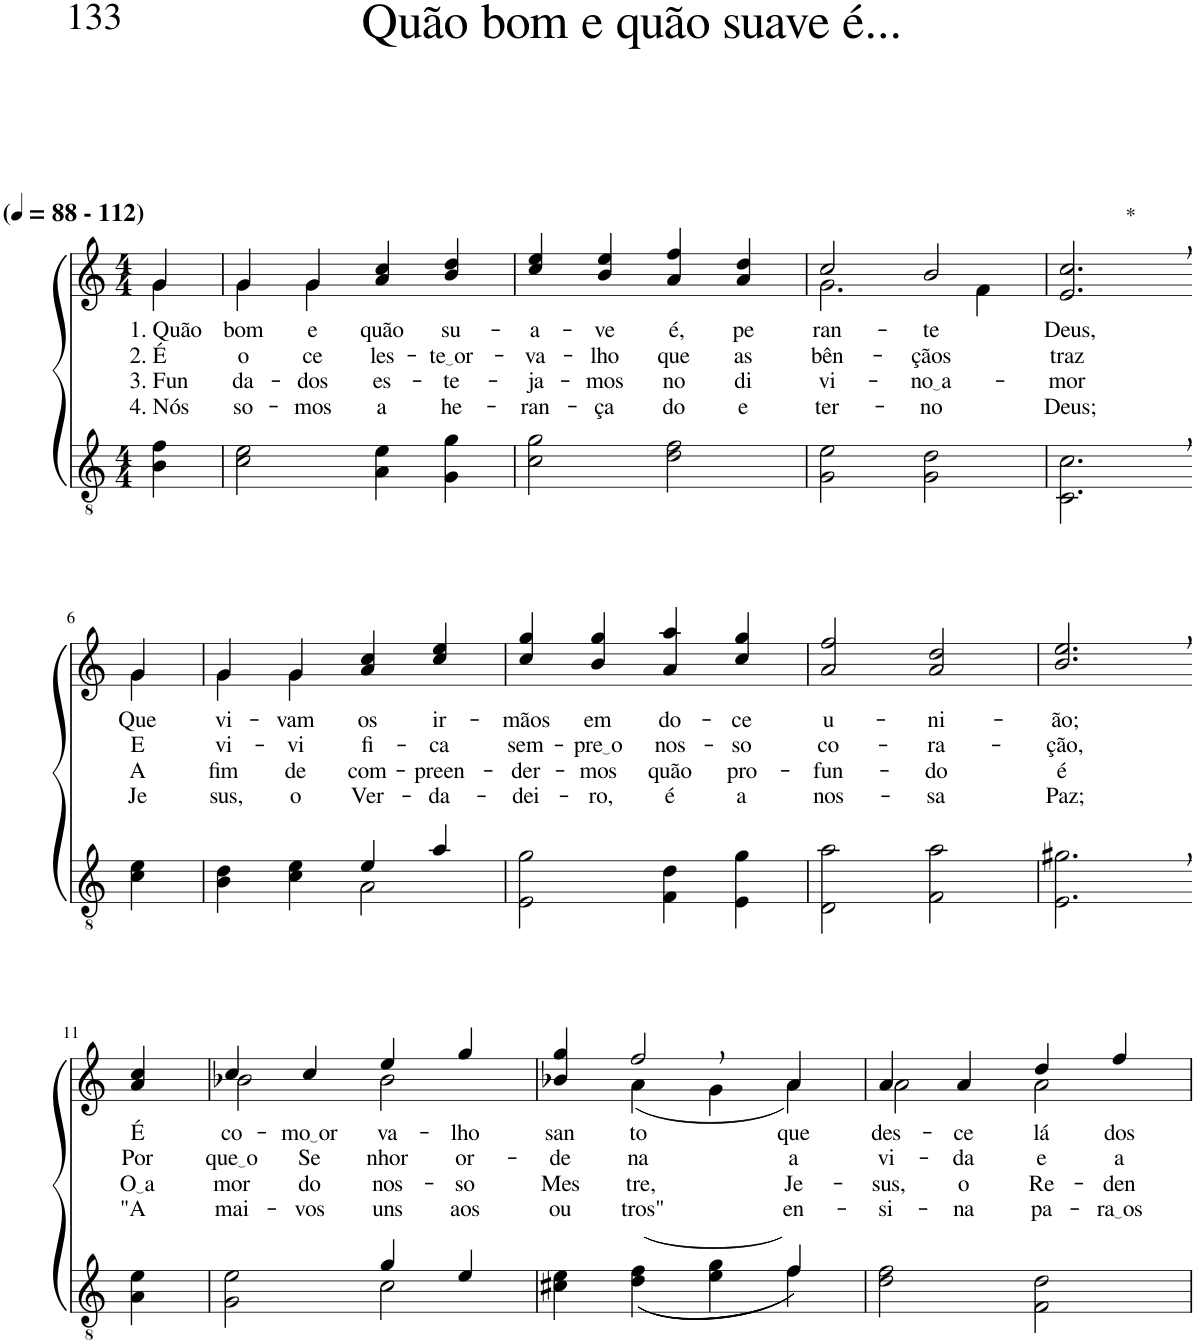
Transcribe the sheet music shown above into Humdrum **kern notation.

**kern	**kern	**text	**text	**text	**text
*part2	*part1	*part1	*part1	*part1	*part1
*staff2	*staff1	*staff1	*staff1	*staff1	*staff1
*I"Parte III e IV	*I"Parte I e II	*	*	*	*
*clefGv2	*clefG2	*	*	*	*
*Trd4c7	*Trd4c7	*	*	*	*
*k[]	*k[]	*	*	*	*
*M4/4	*M4/4	*	*	*	*
*MM88	*MM88	*	*	*	*
=1	=1	=1	=1	=1	=1
!	!LO:TX:a:B:t=(	!	!	!	!
!	!LO:TX:a:B:t=- 112)	!	!	!	!
!	!	!LO:LY:b	!LO:LY:b	!LO:LY:b	!LO:LY:b
*	*^	*	*	*	*
4B\ 4f\	4g\	4g/	1. Quão	2. É	3. Fun-	4. Nós
=2	=2	=2	=2	=2	=2	=2
!	!	!	!LO:LY:b	!LO:LY:b	!LO:LY:b	!LO:LY:b
2c\ 2e\	4g/	4g\	bom	o	-da-	so-
!	!	!	!LO:LY:b	!LO:LY:b	!LO:LY:b	!LO:LY:b
.	4g/	4g\	e	ce-	-dos	-mos
!	!	!	!LO:LY:b	!LO:LY:b	!LO:LY:b	!LO:LY:b
4A\ 4e\	4a/ 4cc/	2ryy	quão	-les-	es-	a
!	!	!	!LO:LY:b	!LO:LY:b	!LO:LY:b	!LO:LY:b
4G\ 4g\	4b/ 4dd/	.	su-	te or	-te-	he-
*	*v	*v	*	*	*	*
=3	=3	=3	=3	=3	=3
!	!	!LO:LY:b	!LO:LY:b	!LO:LY:b	!LO:LY:b
2c\ 2g\	4cc/ 4ee/	-a-	-va-	-ja-	-ran-
!	!	!LO:LY:b	!LO:LY:b	!LO:LY:b	!LO:LY:b
.	4b/ 4ee/	-ve	-lho	-mos	-ça
!	!	!LO:LY:b	!LO:LY:b	!LO:LY:b	!LO:LY:b
2d\ 2f\	4a/ 4ff/	é,	que	no	do
!	!	!LO:LY:b	!LO:LY:b	!LO:LY:b	!LO:LY:b
.	4a/ 4dd/	pe-	as	di-	e-
=4	=4	=4	=4	=4	=4
*	*^	*	*	*	*
!	!	!	!LO:LY:b	!LO:LY:b	!LO:LY:b	!LO:LY:b
2G\ 2e\	2cc/	2.g\	-ran-	bên-	-vi-	-ter-
!	!	!	!LO:LY:b	!LO:LY:b	!LO:LY:b	!LO:LY:b
2G\ 2d\	2b/	.	-te	-çãos	no a	-no
.	.	4f\	.	.	.	.
=5	=5	=5	=5	=5	=5	=5
!	!LO:TX:a:t=*	!	!	!	!	!
!	!	!	!LO:LY:b	!LO:LY:b	!LO:LY:b	!LO:LY:b
*	*v	*v	*	*	*	*
2.C\, 2.c\,	2.e/, 2.cc/,	Deus,	traz	-mor	Deus;
!!LO:LB:g=z
=6-	=6-	=6-	=6-	=6-	=6-
!	!	!LO:LY:b	!LO:LY:b	!LO:LY:b	!LO:LY:b
*	*^	*	*	*	*
4c\ 4e\	4g\	4g/	Que	E	A	Je-
=7	=7	=7	=7	=7	=7	=7
*^	*	*	*	*	*	*
!	!	!	!	!LO:LY:b	!LO:LY:b	!LO:LY:b	!LO:LY:b
2ryy	4B\ 4d\	4g/	4g\	vi-	vi-	fim	-sus,
!	!	!	!	!LO:LY:b	!LO:LY:b	!LO:LY:b	!LO:LY:b
.	4c\ 4e\	4g/	4g\	-vam	-vi-	de	o
!	!	!	!	!LO:LY:b	!LO:LY:b	!LO:LY:b	!LO:LY:b
4e/	2A\	4a/ 4cc/	2ryy	os	-fi-	com-	Ver-
!	!	!	!	!LO:LY:b	!LO:LY:b	!LO:LY:b	!LO:LY:b
4a/	.	4cc/ 4ee/	.	ir-	-ca	-preen-	-da-
*v	*v	*	*	*	*	*	*
*	*v	*v	*	*	*	*
=8	=8	=8	=8	=8	=8
!	!	!LO:LY:b	!LO:LY:b	!LO:LY:b	!LO:LY:b
2E\ 2g\	4cc/ 4gg/	-mãos	sem-	-der-	-dei-
!	!	!LO:LY:b	!LO:LY:b	!LO:LY:b	!LO:LY:b
.	4b/ 4gg/	em	pre o	-mos	-ro,
!	!	!LO:LY:b	!LO:LY:b	!LO:LY:b	!LO:LY:b
4F\ 4d\	4a/ 4aa/	do-	nos-	quão	é
!	!	!LO:LY:b	!LO:LY:b	!LO:LY:b	!LO:LY:b
4E\ 4g\	4cc/ 4gg/	-ce	-so	pro-	a
=9	=9	=9	=9	=9	=9
!	!	!LO:LY:b	!LO:LY:b	!LO:LY:b	!LO:LY:b
2D\ 2a\	2a/ 2ff/	u-	co-	-fun-	nos-
!	!	!LO:LY:b	!LO:LY:b	!LO:LY:b	!LO:LY:b
2F\ 2a\	2a/ 2dd/	-ni-	-ra-	-do	-sa
=10	=10	=10	=10	=10	=10
!	!	!LO:LY:b	!LO:LY:b	!LO:LY:b	!LO:LY:b
2.E\, 2.g#X\,	2.b/, 2.ee/,	-ão;	-ção,	é	Paz;
!!LO:LB:g=z
=11-	=11-	=11-	=11-	=11-	=11-
!	!	!LO:LY:b	!LO:LY:b	!LO:LY:b	!LO:LY:b
4A\ 4e\	4a/ 4cc/	É	Por-	O a	"A-
=12	=12	=12	=12	=12	=12
*^	*^	*	*	*	*
!	!	!	!	!LO:LY:b	!LO:LY:b	!LO:LY:b	!LO:LY:b
2ryy	2G\ 2e\	4cc/	2b-X\	co-	que o	mor	-mai-
!	!	!	!	!LO:LY:b	!LO:LY:b	!LO:LY:b	!LO:LY:b
.	.	4cc/	.	mo or	Se-	do	-vos
!	!	!	!	!LO:LY:b	!LO:LY:b	!LO:LY:b	!LO:LY:b
4g/	2c\	4ee/	2b-\	va-	-nhor	nos-	uns
!	!	!	!	!LO:LY:b	!LO:LY:b	!LO:LY:b	!LO:LY:b
4e/	.	4gg/	.	-lho	or-	-so	aos
=13	=13	=13	=13	=13	=13	=13	=13
!	!	!	!	!LO:LY:b	!LO:LY:b	!LO:LY:b	!LO:LY:b
2.ryy	4c#X\ 4e\	4b-X/ 4gg/	4ryy	san-	-de-	Mes-	ou-
!	!	!	!	!LO:LY:b	!LO:LY:b	!LO:LY:b	!LO:LY:b
.	4d\ [4f\	2ff,/	(4a\	-to	-na	-tre,	-tros"
.	4e\ 4g\	.	4g\	.	.	.	.
!	!	!	!	!LO:LY:b	!LO:LY:b	!LO:LY:b	!LO:LY:b
((4f/	4f\]	4a/	4a\)	que	a	Je-	en-
=14	=14	=14	=14	=14	=14	=14	=14
!	!	!	!	!LO:LY:b	!LO:LY:b	!LO:LY:b	!LO:LY:b
*v	*v	*	*	*	*	*	*
2d\ 2f\	4a/	2a\	des-	vi-	-sus,	-si-
!	!	!	!LO:LY:b	!LO:LY:b	!LO:LY:b	!LO:LY:b
.	4a/	.	-ce	-da	o	-na
!	!	!	!LO:LY:b	!LO:LY:b	!LO:LY:b	!LO:LY:b
2F\ 2d\	4dd/	2a\	lá	e	Re-	pa-
!	!	!	!LO:LY:b	!LO:LY:b	!LO:LY:b	!LO:LY:b
.	4ff/	.	dos	a	-den-	ra os
*	*v	*v	*	*	*	*
=	=	=	=	=	=
*-	*-	*-	*-	*-	*-
